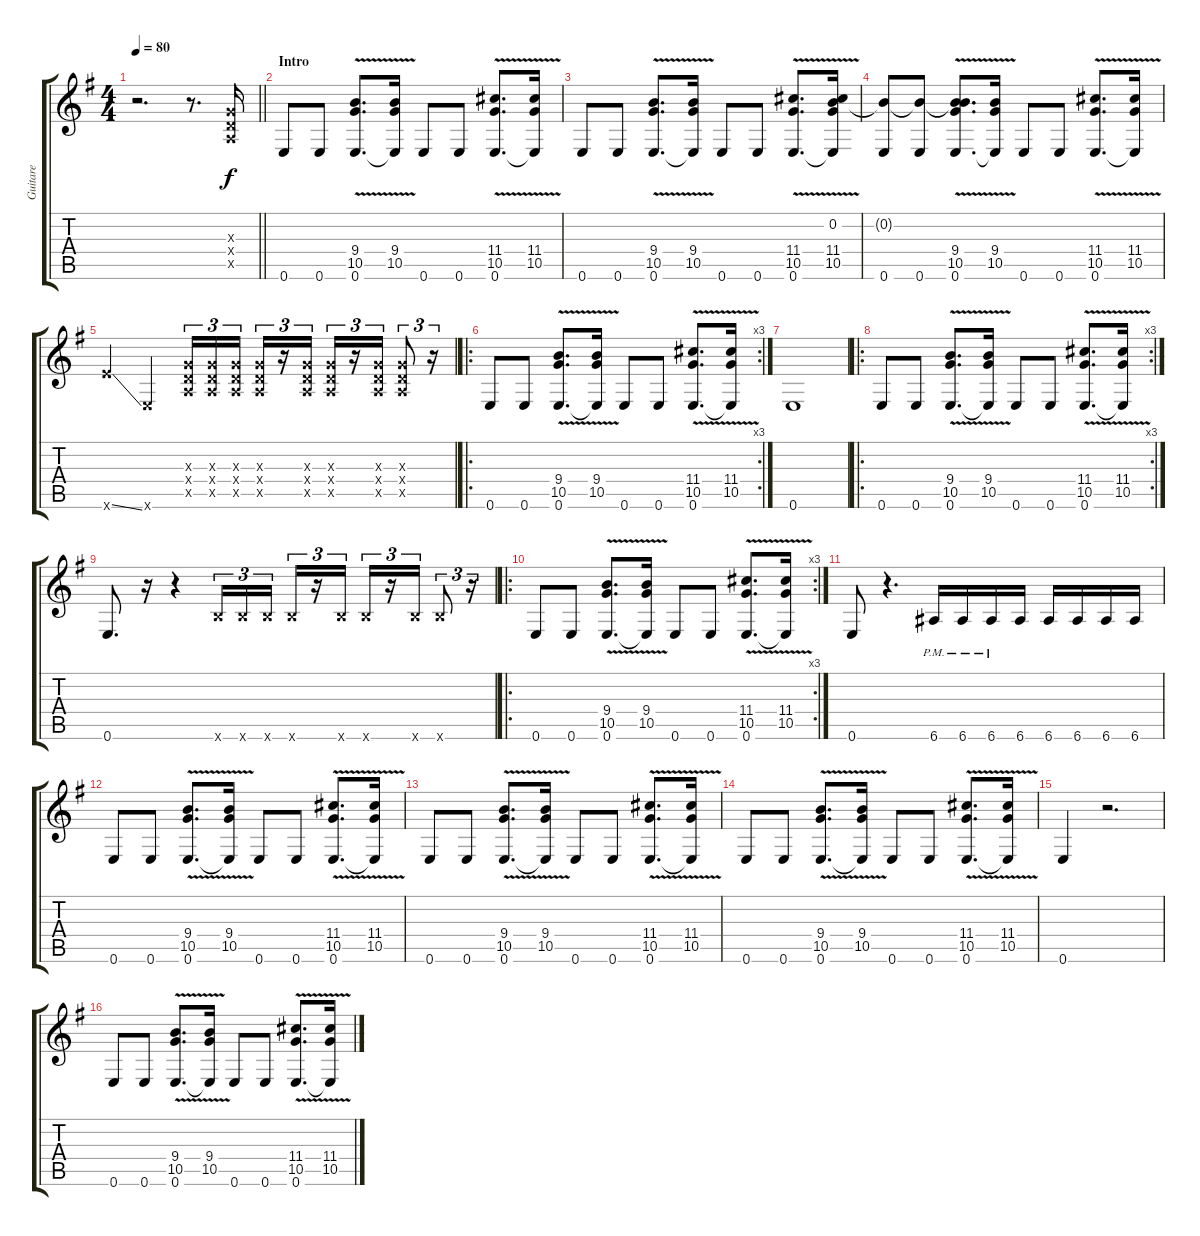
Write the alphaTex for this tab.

\track ("Guitare" "Guitare") {instrument acousticguitarnylon}
\staff {score tabs}
\tuning (E4 B3 G3 D3 A2 E2) {hide}
\ts (4 4)
\tempo 80
\clef g2
\barLineRight lightlight
\ks g
r.2{d dy f instrument acousticguitarnylon} r.8{d} (0.3{x} 0.4{x} 0.5{x}).16 |
\section ("" "Intro")
0.6.8 0.6.8 (9.4{v} 10.5{v} 0.6{v}).8{d} (9.4 10.5 0.6{t}).16 0.6.8 0.6.8 (11.4{v} 10.5{v} 0.6{v}).8{d} (11.4 10.5 0.6{t}).16 |
0.6.8 0.6.8 (9.4{v} 10.5{v} 0.6{v}).8{d} (9.4 10.5 0.6{t}).16 0.6.8 0.6.8 (11.4{v} 10.5{v} 0.6{v}).8{d} (0.2 11.4 10.5 0.6{t}).16 |
(0.2{t} 0.6).8 (0.2{t} 0.6).8 (0.2{v t} 9.4{v} 10.5{v} 0.6{v}).8{d} (9.4 10.5 0.6{t}).16 0.6.8 0.6.8 (11.4{v} 10.5{v} 0.6{v}).8{d} (11.4 10.5 0.6{t}).16 |
12.6{ss x}.4 0.6{x}.4 (0.3{x} 0.4{x} 0.5{x}).16{tu (3 2)} (0.3{x} 0.4{x} 0.5{x}).16{tu (3 2)} (0.3{x} 0.4{x} 0.5{x}).16{tu (3 2) beam splitsecondary} (0.3{x} 0.4{x} 0.5{x}).16{tu (3 2)} r.16{tu (3 2)} (0.3{x} 0.4{x} 0.5{x}).16{tu (3 2)} (0.3{x} 0.4{x} 0.5{x}).16{tu (3 2)} r.16{tu (3 2)} (0.3{x} 0.4{x} 0.5{x}).16{tu (3 2)} (0.3{x} 0.4{x} 0.5{x}).8{tu (3 2)} r.16{tu (3 2)} |
\ro
\rc 3
0.6.8 0.6.8 (9.4{v} 10.5{v} 0.6{v}).8{d} (9.4 10.5 0.6{t}).16 0.6.8 0.6.8 (11.4{v} 10.5{v} 0.6{v}).8{d} (11.4 10.5 0.6{t}).16 |
0.6.1 |
\ro
\rc 3
0.6.8 0.6.8 (9.4{v} 10.5{v} 0.6{v}).8{d} (9.4 10.5 0.6{t}).16 0.6.8 0.6.8 (11.4{v} 10.5{v} 0.6{v}).8{d} (11.4 10.5 0.6{t}).16 |
0.6.8{d} r.16 r.4 7.6{x}.16{tu (3 2)} 7.6{x}.16{tu (3 2)} 7.6{x}.16{tu (3 2) beam splitsecondary} 7.6{x}.16{tu (3 2)} r.16{tu (3 2)} 7.6{x}.16{tu (3 2)} 7.6{x}.16{tu (3 2)} r.16{tu (3 2)} 7.6{x}.16{tu (3 2)} 7.6{x}.8{tu (3 2)} r.16{tu (3 2)} |
\ro
\rc 3
0.6.8 0.6.8 (9.4{v} 10.5{v} 0.6{v}).8{d} (9.4 10.5 0.6{t}).16 0.6.8 0.6.8 (11.4{v} 10.5{v} 0.6{v}).8{d} (11.4 10.5 0.6{t}).16 |
0.6.8 r.4{d} 6.6{pm}.16 6.6{pm}.16 6.6{pm}.16 6.6.16 6.6.16 6.6.16 6.6.16 6.6.16 |
0.6.8 0.6.8 (9.4{v} 10.5{v} 0.6{v}).8{d} (9.4 10.5 0.6{t}).16 0.6.8 0.6.8 (11.4{v} 10.5{v} 0.6{v}).8{d} (11.4 10.5 0.6{t}).16 |
0.6.8 0.6.8 (9.4{v} 10.5{v} 0.6{v}).8{d} (9.4 10.5 0.6{t}).16 0.6.8 0.6.8 (11.4{v} 10.5{v} 0.6{v}).8{d} (11.4 10.5 0.6{t}).16 |
0.6.8 0.6.8 (9.4{v} 10.5{v} 0.6{v}).8{d} (9.4 10.5 0.6{t}).16 0.6.8 0.6.8 (11.4{v} 10.5{v} 0.6{v}).8{d} (11.4 10.5 0.6{t}).16 |
0.6.4 r.2{d} |
0.6.8 0.6.8 (9.4{v} 10.5{v} 0.6{v}).8{d} (9.4 10.5 0.6{t}).16 0.6.8 0.6.8 (11.4{v} 10.5{v} 0.6{v}).8{d} (11.4 10.5 0.6{t}).16
